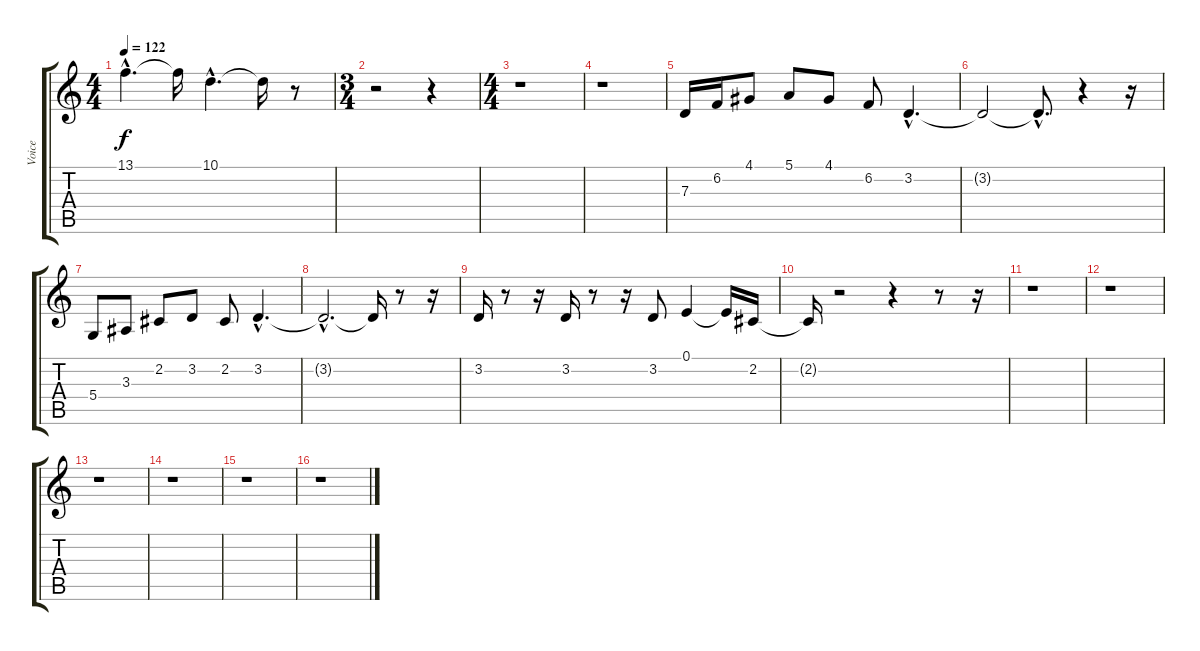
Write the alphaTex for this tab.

\track ("Voice" "Voice") {instrument lead6voice}
\staff {score tabs}
\tuning (E4 B3 G3 D3 A2 E2) {hide}
\ts (4 4)
\tempo 122
\clef g2
\ks c
13.1{hac t}.4{d dy f} 13.1{t}.16 10.1{hac}.4{d} 10.1{t}.16 r.8 |
\ts (3 4)
r.2 r.4 |
\ts (4 4)
r.1 |
r.1 |
7.3.16 6.2.16 4.1.8 5.1.8 4.1.8 6.2.8 3.2{hac}.4{d} |
3.2{t}.2 3.2{hac t}.8{d} r.4 r.16 |
5.4.8 3.3.8 2.2.8 3.2.8 2.2.8 3.2{hac}.4{d} |
3.2{hac t}.2{d} 3.2{t}.16 r.8 r.16 |
3.2.16 r.8 r.16 3.2.16 r.8 r.16 3.2.8 0.1.4 0.1{t}.16 2.2.16 |
2.2{t}.16 r.2 r.4 r.8 r.16 |
r.1 |
r.1 |
r.1 |
r.1 |
r.1 |
r.1
